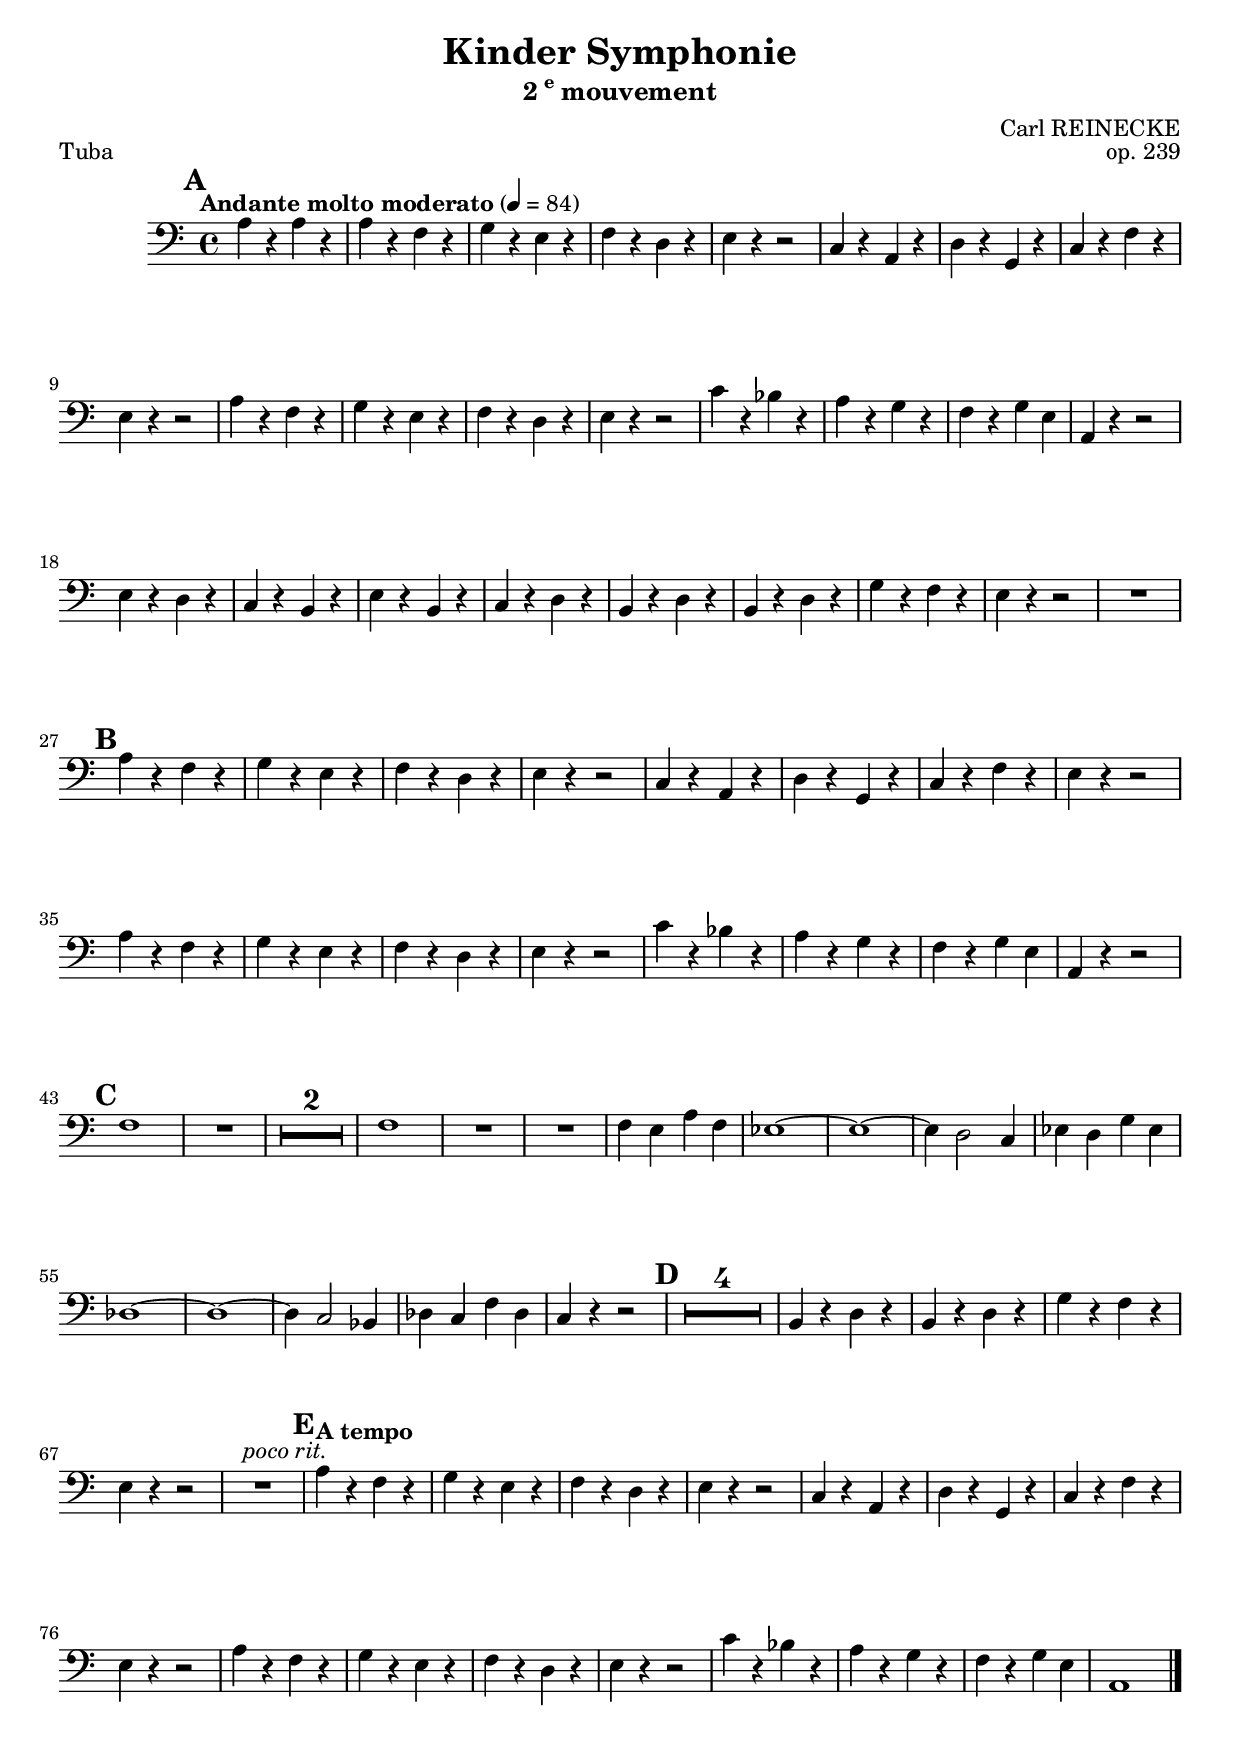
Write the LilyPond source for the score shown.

% Created on Wed Oct 21 20:51:23 CEST 2009
\version "2.13.3"

\include "header.ly"

scorepagebreak = {  } 

    staffTuba = {
    	    	\set Staff.instrumentName = "Tuba"
	\set Staff.shortInstrumentName = "tub."
	\set Staff.midiInstrument = "tuba"
    	    \relative b {
	\include "part_settings.ly"
 \clef "bass" \key a \minor \time 4/4 
     \mark \default
    \tempo "Andante molto moderato" 4=84 
    a4 r4 a4 r4 | % 2
    a4 r4 f4 r4 | % 3
    g4 r4 e4 r4 | % 4
    f4 r4 d4 r4    | % 5
    e4 r4 r2 | % 6
    c4 r4 a4 r4 | % 7
    d4 r4 g,4 r4 | % 8
    c4 r4 f4 r4    | % 9
    e4 r4 r2 | \barNumberCheck #10
    a4 r4 f4 r4 | % 11
    g4 r4 e4 r4 | % 12
    f4 r4 d4 r4    | % 13
    e4 r4 r2 | % 14
    c'4 r4 bes4 r4 | % 15
    a4 r4 g4 r4 | % 16
    f4 r4 g4 e4    | % 17
    a,4 r4 r2 | % 18
    e'4 r4 d4 r4 | % 19
    c4 r4 b4 r4 | \barNumberCheck #20
    e4 r4 b4 r4    | % 21
    c4 r4 d4 r4 | % 22
    b4 r4 d4 r4 | % 23
    b4 r4 d4 r4 | % 24
    g4 r4 f4 r4    | % 25
    e4 r4 r2 | % 26
    R1 | % 27
    \mark \default
    a4 r4 f4 r4 | % 28
    g4 r4 e4 r4    | % 29
    f4 r4 d4 r4 | \barNumberCheck #30
    e4 r4 r2 | % 31
    c4 r4 a4 r4 | % 32
    d4 r4 g,4 r4    | % 33
    c4 r4 f4 r4 | % 34
    e4 r4 r2 | % 35
    a4 r4 f4 r4 | % 36
    g4 r4 e4 r4    | % 37
    f4 r4 d4 r4 | % 38
    e4 r4 r2 | % 39
    c'4 r4 bes4 r4 | \barNumberCheck #40
    a4 r4 g4 r4    | % 41
    f4 r4 g4 e4 | % 42
    a,4 r4 r2 | % 43
    \mark \default
    f'1 | % 44
    R1    | % 45
    R1*2 | % 47
    f1 | % 48
    R1    | % 49
    R1 | \barNumberCheck #50
    f4 e4 a4 f4 | % 51
    es1 ~ | % 52
    es1 ~    | % 53
    es4 d2 c4 | % 54
    es4 d4 g4 es4 | % 55
    des1 ~    | % 56
    des1 ~ | % 57
    des4 c2 bes4 | % 58
    des4 c4 f4 des4 | % 59
    c4 r4 r2    | \barNumberCheck #60
    \mark \default
    R1*4    | % 64
    b4 r4 d4 r4 | % 65
    b4 r4 d4 r4 | % 66
    g4 r4 f4 r4 | % 67
    e4 r4 r2    | % 68
    \tempo \markup {\italic \medium "poco rit."} R1 | % 69
    \mark \default
    \tempo "A tempo"
    a4 r4 f4 r4 | \barNumberCheck #70
    g4 r4 e4 r4 | % 71
    f4 r4 d4 r4    | % 72
    e4 r4 r2 | % 73
    c4 r4 a4 r4 | % 74
    d4 r4 g,4 r4 | % 75
    c4 r4 f4 r4    | % 76
    e4 r4 r2 | % 77
    a4 r4 f4 r4 | % 78
    g4 r4 e4 r4 | % 79
    f4 r4 d4 r4    | \barNumberCheck #80
    e4 r4 r2 | % 81
    c'4 r4 bes4 r4 | % 82
    a4 r4 g4 r4 | % 83
    f4 r4 g4 e4    | % 84
    a,1 \bar "|."
    }
    }



\book {
\paper {
#(set-paper-size "a4")	
ragged-last-bottom =##f
oddFooterMarkup = \markup {\fill-line {} }
}

\score { 
<< 
\new Staff \with { \remove Instrument_name_engraver } 
\staffTuba
>> 
\header {
piece = "Tuba" 
	}  
} 
}
